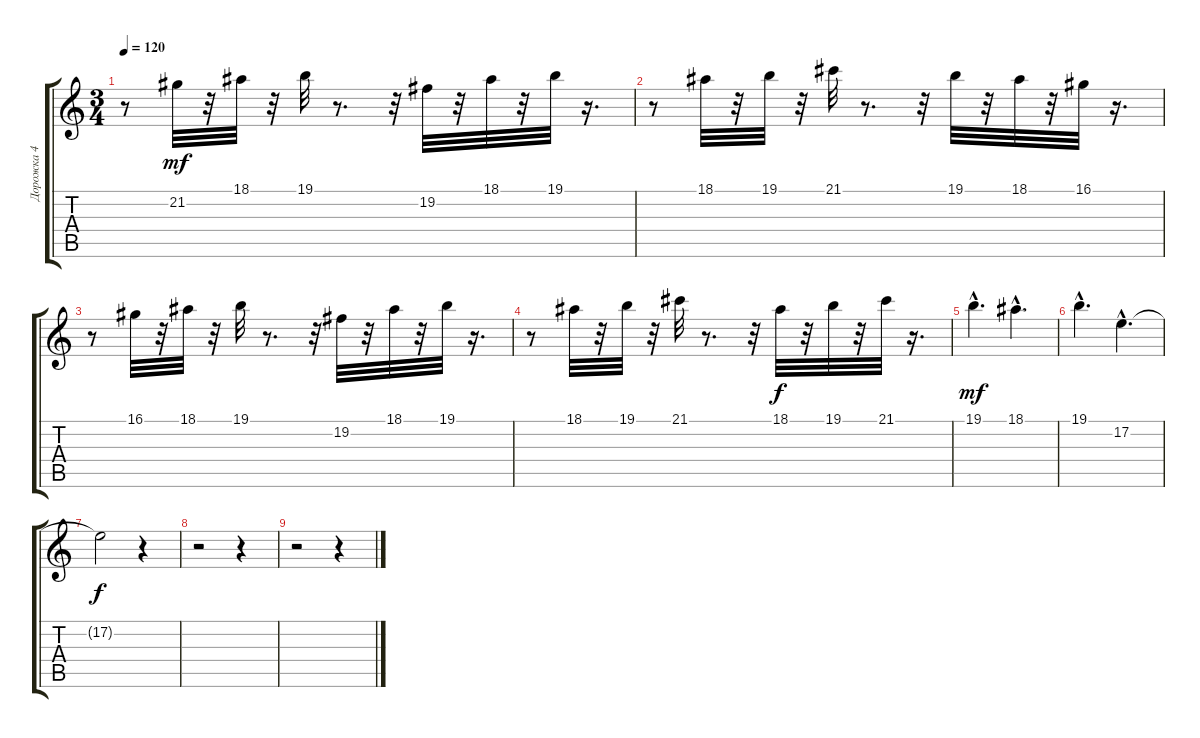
\track ("Дорожка 4" "Дорожка 4") {instrument violin}
\staff {score tabs}
\tuning (E4 B3 G3 D3 A2 E2) {hide}
\ts (3 4)
\tempo 120
\clef g2
\ks c
r.8{dy mf} 21.2.32 r.32 18.1.32 r.32 19.1.32 r.8{d} r.32 19.2.32 r.32 18.1.32 r.32 19.1.32 r.16{d} |
r.8 18.1.32 r.32 19.1.32 r.32 21.1.32 r.8{d} r.32 19.1.32 r.32 18.1.32 r.32 16.1.32 r.16{d} |
r.8 16.1.32 r.32 18.1.32 r.32 19.1.32 r.8{d} r.32 19.2.32 r.32 18.1.32 r.32 19.1.32 r.16{d} |
r.8 18.1.32 r.32 19.1.32 r.32 21.1.32 r.8{d} r.32 18.1.32{dy f} r.32 19.1.32 r.32 21.1.32 r.16{d} |
19.1{hac}.4{d dy mf} 18.1{hac}.4{d} |
19.1{hac}.4{d} 17.2{hac}.4{d} |
17.2{t}.2{dy f} r.4 |
r.2 r.4 |
r.2 r.4
